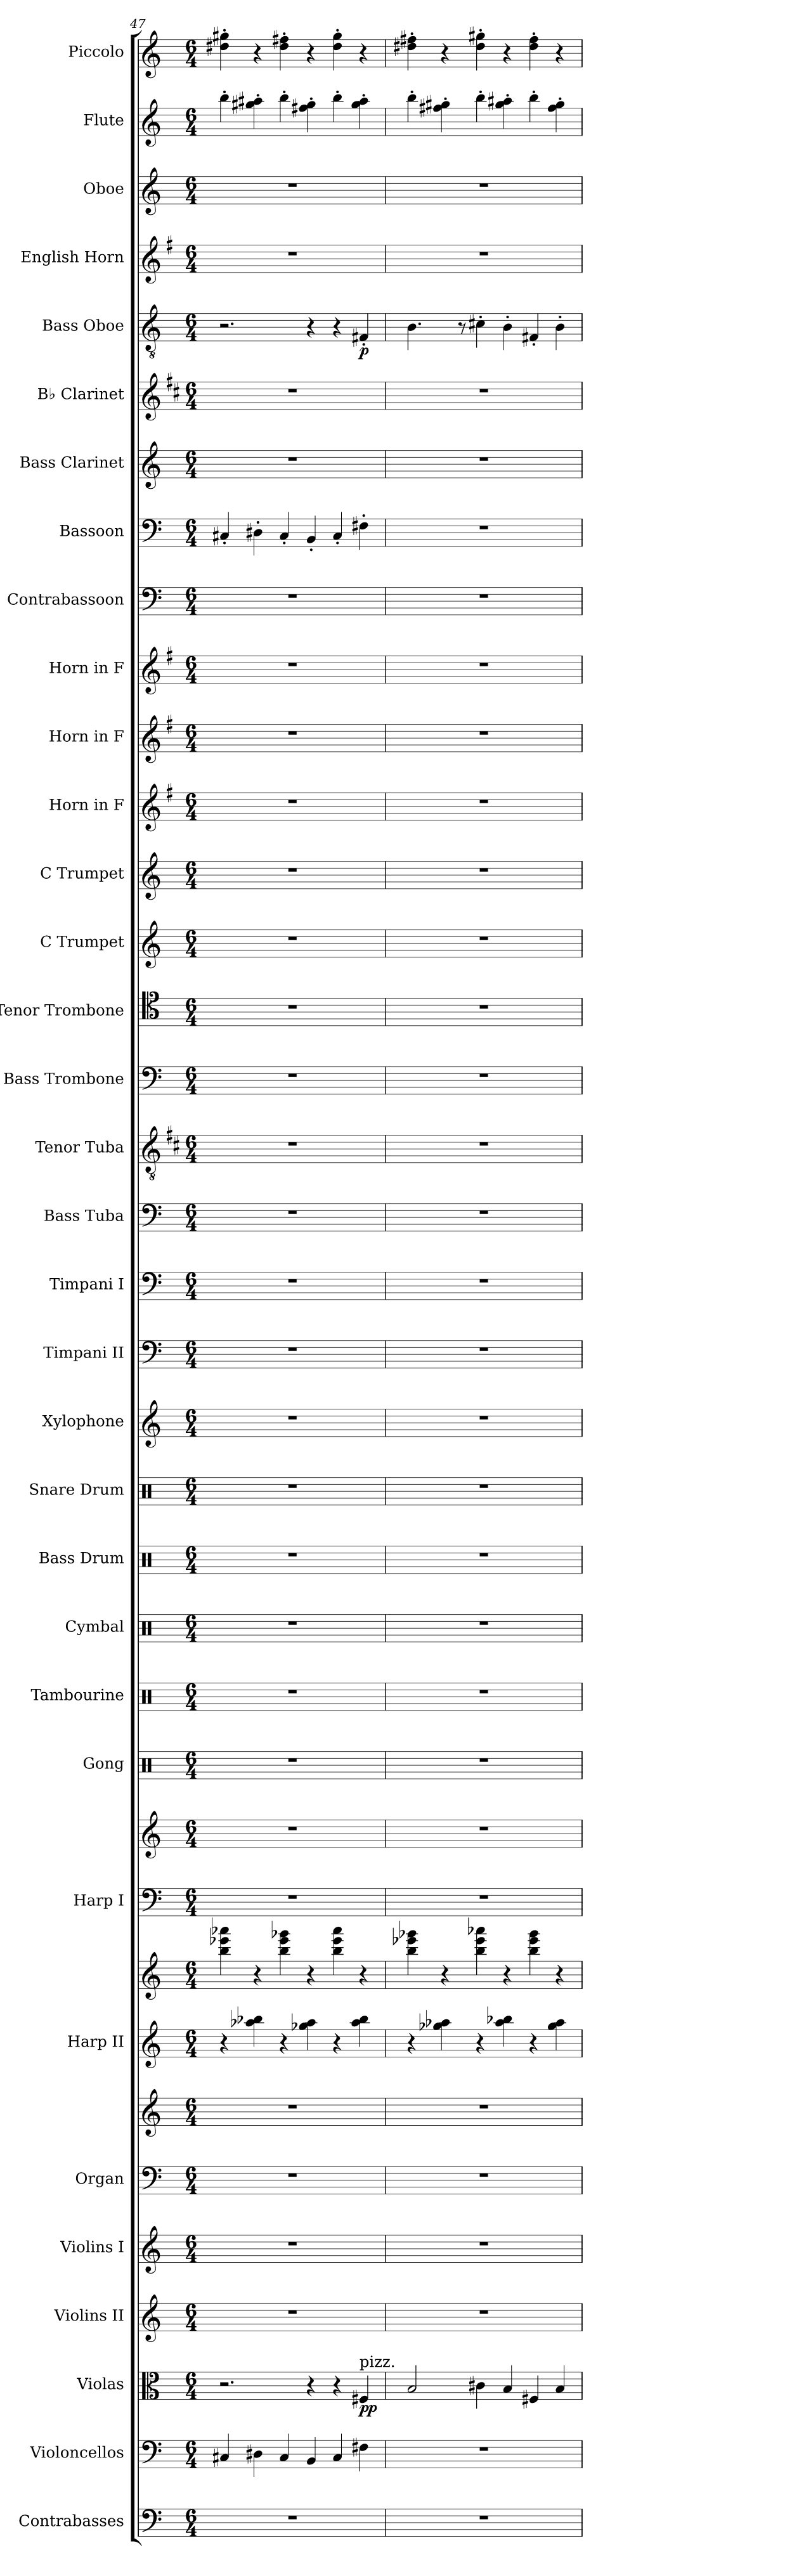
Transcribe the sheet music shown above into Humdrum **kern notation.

**kern	**kern	**kern	**dynam	**kern	**kern	**kern	**kern	**kern	**kern	**kern	**kern	**kern	**kern	**kern	**kern	**kern	**kern	**kern	**kern	**kern	**kern	**kern	**kern	**kern	**kern	**kern	**kern	**kern	**kern	**kern	**kern	**kern	**kern	**dynam	**kern	**kern	**kern	**kern
*part34	*part33	*part32	*part32	*part31	*part30	*part29	*part29	*part28	*part28	*part27	*part27	*part26	*part25	*part24	*part23	*part22	*part21	*part20	*part19	*part18	*part17	*part16	*part15	*part14	*part13	*part12	*part11	*part10	*part9	*part8	*part7	*part6	*part5	*part5	*part4	*part3	*part2	*part1
*staff37	*staff36	*staff35	*staff35	*staff34	*staff33	*staff32	*staff31	*staff30	*staff29	*staff28	*staff27	*staff26	*staff25	*staff24	*staff23	*staff22	*staff21	*staff20	*staff19	*staff18	*staff17	*staff16	*staff15	*staff14	*staff13	*staff12	*staff11	*staff10	*staff9	*staff8	*staff7	*staff6	*staff5	*staff5	*staff4	*staff3	*staff2	*staff1
*I"Contrabasses	*I"Violoncellos	*I"Violas	*	*I"Violins II	*I"Violins I	*I"Organ	*	*I"Harp II	*	*I"Harp I	*	*I"Gong	*I"Tambourine	*I"Cymbal	*I"Bass Drum	*I"Snare Drum	*I"Xylophone	*I"Timpani II	*I"Timpani I	*I"Bass Tuba	*I"Tenor Tuba	*I"Bass Trombone	*I"Tenor Trombone	*I"C Trumpet	*I"C Trumpet	*I"Horn in F	*I"Horn in F	*I"Horn in F	*I"Contrabassoon	*I"Bassoon	*I"Bass Clarinet	*I"B♭ Clarinet	*I"Bass Oboe	*	*I"English Horn	*I"Oboe	*I"Flute	*I"Piccolo
*I'Cbs.	*I'Vcs.	*I'Vlas.	*	*I'Vlns.	*I'Vlns.	*I'Org.	*	*I'Hrp.	*	*I'Hrp.	*	*	*I'Tamb.	*I'Cym.	*I'B. Dr.	*I'Sn. Dr.	*I'Xyl.	*I'Timp.	*I'Timp.	*I'Tba.	*	*I'B. Tbn.	*I'T. Tbn.	*I'C Tpt.	*I'C Tpt.	*	*	*	*I'Cbsn.	*I'Bsn.	*I'B. Cl.	*I'B♭ Cl.	*	*	*I'E. Hn.	*I'Ob.	*I'Fl.	*I'Picc.
*clefF4	*clefF4	*clefC3	*	*clefG2	*clefG2	*clefF4	*clefG2	*clefG2	*clefG2	*clefF4	*clefG2	*clefX	*clefX	*clefX	*clefX	*clefX	*clefG2	*clefF4	*clefF4	*clefF4	*clefGv2	*clefF4	*clefC4	*clefG2	*clefG2	*clefG2	*clefG2	*clefG2	*clefF4	*clefF4	*clefG2	*clefG2	*clefGv2	*	*clefG2	*clefG2	*clefG2	*clefG2
*ITrd7c12	*	*	*	*	*	*	*	*	*	*	*	*	*	*	*	*	*ITrd-7c-12	*	*	*	*ITrd1c2	*	*	*	*	*ITrd4c7	*ITrd4c7	*ITrd4c7	*ITrd7c12	*	*ITrd8c14	*ITrd1c2	*	*	*ITrd4c7	*	*	*ITrd-7c-12
*k[]	*k[]	*k[]	*	*k[]	*k[]	*k[]	*k[]	*k[]	*k[]	*k[]	*k[]	*k[]	*k[]	*k[]	*k[]	*k[]	*k[]	*k[]	*k[]	*k[]	*k[]	*k[]	*k[]	*k[]	*k[]	*k[]	*k[]	*k[]	*k[]	*k[]	*k[]	*k[]	*k[]	*	*k[]	*k[]	*k[]	*k[]
*M6/4	*M6/4	*M6/4	*	*M6/4	*M6/4	*M6/4	*M6/4	*M6/4	*M6/4	*M6/4	*M6/4	*M6/4	*M6/4	*M6/4	*M6/4	*M6/4	*M6/4	*M6/4	*M6/4	*M6/4	*M6/4	*M6/4	*M6/4	*M6/4	*M6/4	*M6/4	*M6/4	*M6/4	*M6/4	*M6/4	*M6/4	*M6/4	*M6/4	*	*M6/4	*M6/4	*M6/4	*M6/4
=47	=47	=47	=47	=47	=47	=47	=47	=47	=47	=47	=47	=47	=47	=47	=47	=47	=47	=47	=47	=47	=47	=47	=47	=47	=47	=47	=47	=47	=47	=47	=47	=47	=47	=47	=47	=47	=47	=47
1.r	4C#X/	2.r	.	1.r	1.r	1.r	1.r	4r	4bb\ 4eee-X\ 4aaa-X\	1.r	1.r	1.r	1.r	1.r	1.r	1.r	1.r	1.r	1.r	1.r	1.r	1.r	1.r	1.r	1.r	1.r	1.r	1.r	1.r	4C#X'/	1.r	1.r	2.r	.	1.r	1.r	4bb'\	4ddd#X\' 4ggg#X\'
.	4D#X\	.	.	.	.	.	.	4aa-X\ 4bb-X\	4r	.	.	.	.	.	.	.	.	.	.	.	.	.	.	.	.	.	.	.	.	4D#X'\	.	.	.	.	.	.	4gg#X\' 4aa#X\'	4r
.	4C#/	.	.	.	.	.	.	4r	4bb\ 4eee-\ 4ggg-X\	.	.	.	.	.	.	.	.	.	.	.	.	.	.	.	.	.	.	.	.	4C#'/	.	.	.	.	.	.	4bb'\	4ddd#\' 4fff#X\'
.	4BB/	4r	.	.	.	.	.	4gg-X\ 4aa-\	4r	.	.	.	.	.	.	.	.	.	.	.	.	.	.	.	.	.	.	.	.	4BB'/	.	.	4r	.	.	.	4ff#X\' 4gg#\'	4r
.	4C#/	4r	.	.	.	.	.	4r	4bb\ 4eee-\ 4aaa-\	.	.	.	.	.	.	.	.	.	.	.	.	.	.	.	.	.	.	.	.	4C#'/	.	.	4r	.	.	.	4bb'\	4ddd#\' 4ggg#\'
!	!	!LO:TX:a:t=pizz.	!	!	!	!	!	!	!	!	!	!	!	!	!	!	!	!	!	!	!	!	!	!	!	!	!	!	!	!	!	!	!	!	!	!	!	!
!	!	!	!LO:DY:b	!	!	!	!	!	!	!	!	!	!	!	!	!	!	!	!	!	!	!	!	!	!	!	!	!	!	!	!	!	!	!LO:DY:b	!	!	!	!
.	4F#X\	4F#X/	pp	.	.	.	.	4aa-\ 4bb-\	4r	.	.	.	.	.	.	.	.	.	.	.	.	.	.	.	.	.	.	.	.	4F#X'\	.	.	4F#X'/	p	.	.	4gg#\' 4aa#\'	4r
=48	=48	=48	=48	=48	=48	=48	=48	=48	=48	=48	=48	=48	=48	=48	=48	=48	=48	=48	=48	=48	=48	=48	=48	=48	=48	=48	=48	=48	=48	=48	=48	=48	=48	=48	=48	=48	=48	=48
1.r	1.r	2B/	.	1.r	1.r	1.r	1.r	4r	4bb\ 4eee-X\ 4ggg-X\	1.r	1.r	1.r	1.r	1.r	1.r	1.r	1.r	1.r	1.r	1.r	1.r	1.r	1.r	1.r	1.r	1.r	1.r	1.r	1.r	1.r	1.r	1.r	4.B\	.	1.r	1.r	4bb'\	4ddd#X\' 4fff#X\'
.	.	.	.	.	.	.	.	4gg-X\ 4aa-X\	4r	.	.	.	.	.	.	.	.	.	.	.	.	.	.	.	.	.	.	.	.	.	.	.	.	.	.	.	4ff#X\' 4gg#X\'	4r
.	.	.	.	.	.	.	.	.	.	.	.	.	.	.	.	.	.	.	.	.	.	.	.	.	.	.	.	.	.	.	.	.	8r	.	.	.	.	.
.	.	4c#X\	.	.	.	.	.	4r	4bb\ 4eee-\ 4aaa-X\	.	.	.	.	.	.	.	.	.	.	.	.	.	.	.	.	.	.	.	.	.	.	.	4c#X'\	.	.	.	4bb'\	4ddd#\' 4ggg#X\'
.	.	4B/	.	.	.	.	.	4aa-\ 4bb-X\	4r	.	.	.	.	.	.	.	.	.	.	.	.	.	.	.	.	.	.	.	.	.	.	.	4B'\	.	.	.	4gg#\' 4aa#X\'	4r
.	.	4F#X/	.	.	.	.	.	4r	4bb\ 4eee-\ 4ggg-\	.	.	.	.	.	.	.	.	.	.	.	.	.	.	.	.	.	.	.	.	.	.	.	4F#X'/	.	.	.	4bb'\	4ddd#\' 4fff#\'
.	.	4B/	.	.	.	.	.	4gg-\ 4aa-\	4r	.	.	.	.	.	.	.	.	.	.	.	.	.	.	.	.	.	.	.	.	.	.	.	4B'\	.	.	.	4ff#\' 4gg#\'	4r
=	=	=	=	=	=	=	=	=	=	=	=	=	=	=	=	=	=	=	=	=	=	=	=	=	=	=	=	=	=	=	=	=	=	=	=	=	=	=
*-	*-	*-	*-	*-	*-	*-	*-	*-	*-	*-	*-	*-	*-	*-	*-	*-	*-	*-	*-	*-	*-	*-	*-	*-	*-	*-	*-	*-	*-	*-	*-	*-	*-	*-	*-	*-	*-	*-
